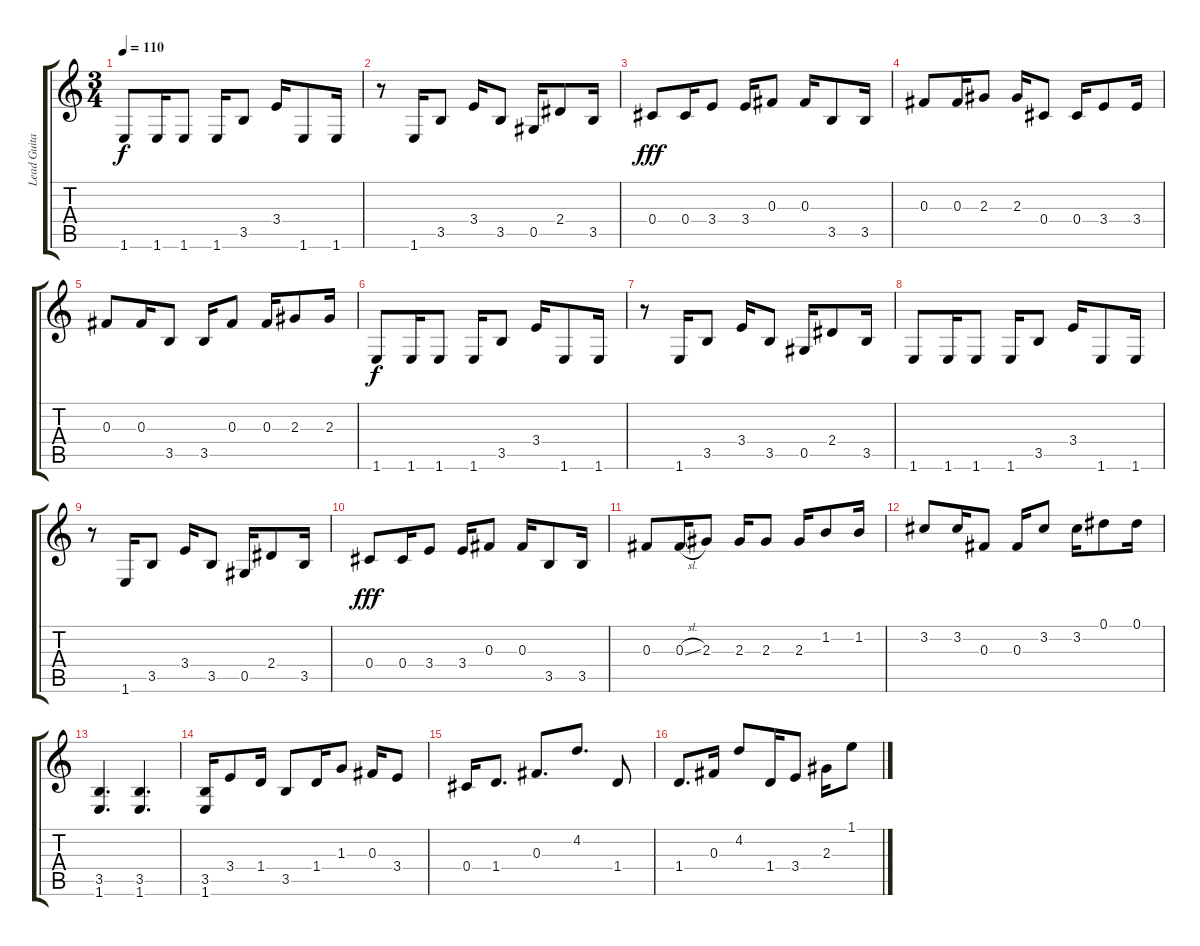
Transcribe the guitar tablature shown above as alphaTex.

\track ("Lead Guitar" "Lead Guita") {instrument distortionguitar}
\staff {score tabs}
\tuning (Eb4 Bb3 Gb3 Db3 Ab2 Eb2) {hide}
\ts (3 4)
\tempo 110
\clef g2
\ks c
1.6.8{dy f} 1.6.16 1.6.8 1.6.16 3.5.8 3.4.16 1.6.8 1.6.16 |
r.8 1.6.16 3.5.8 3.4.16 3.5.8 0.5.16 2.4.8 3.5.16 |
0.4.8{dy fff} 0.4.16 3.4.8 3.4.16 0.3.8 0.3.16 3.5.8 3.5.16 |
0.3.8 0.3.16 2.3.8 2.3.16 0.4.8 0.4.16 3.4.8 3.4.16 |
0.3.8 0.3.16 3.5.8 3.5.16 0.3.8 0.3.16 2.3.8 2.3.16 |
1.6.8{dy f} 1.6.16 1.6.8 1.6.16 3.5.8 3.4.16 1.6.8 1.6.16 |
r.8 1.6.16 3.5.8 3.4.16 3.5.8 0.5.16 2.4.8 3.5.16 |
1.6.8 1.6.16 1.6.8 1.6.16 3.5.8 3.4.16 1.6.8 1.6.16 |
r.8 1.6.16 3.5.8 3.4.16 3.5.8 0.5.16 2.4.8 3.5.16 |
0.4.8{dy fff} 0.4.16 3.4.8 3.4.16 0.3.8 0.3.16 3.5.8 3.5.16 |
0.3.8 0.3{sl}.16 2.3.8 2.3.16 2.3.8 2.3.16 1.2.8 1.2.16 |
3.2.8 3.2.16 0.3.8 0.3.16 3.2.8 3.2.16 0.1.8 0.1.16 |
(3.5 1.6).4{d} (3.5 1.6).4{d} |
(3.5 1.6).16 3.4.8 1.4.16 3.5.8 1.4.16 1.3.8 0.3.16 3.4.8 |
0.4.16 1.4.8{d} 0.3.8{d} 4.2.8{d} 1.4.8 |
1.4.8{d} 0.3.16 4.2.8 1.4.16 3.4.8 2.3.16 1.1.8
